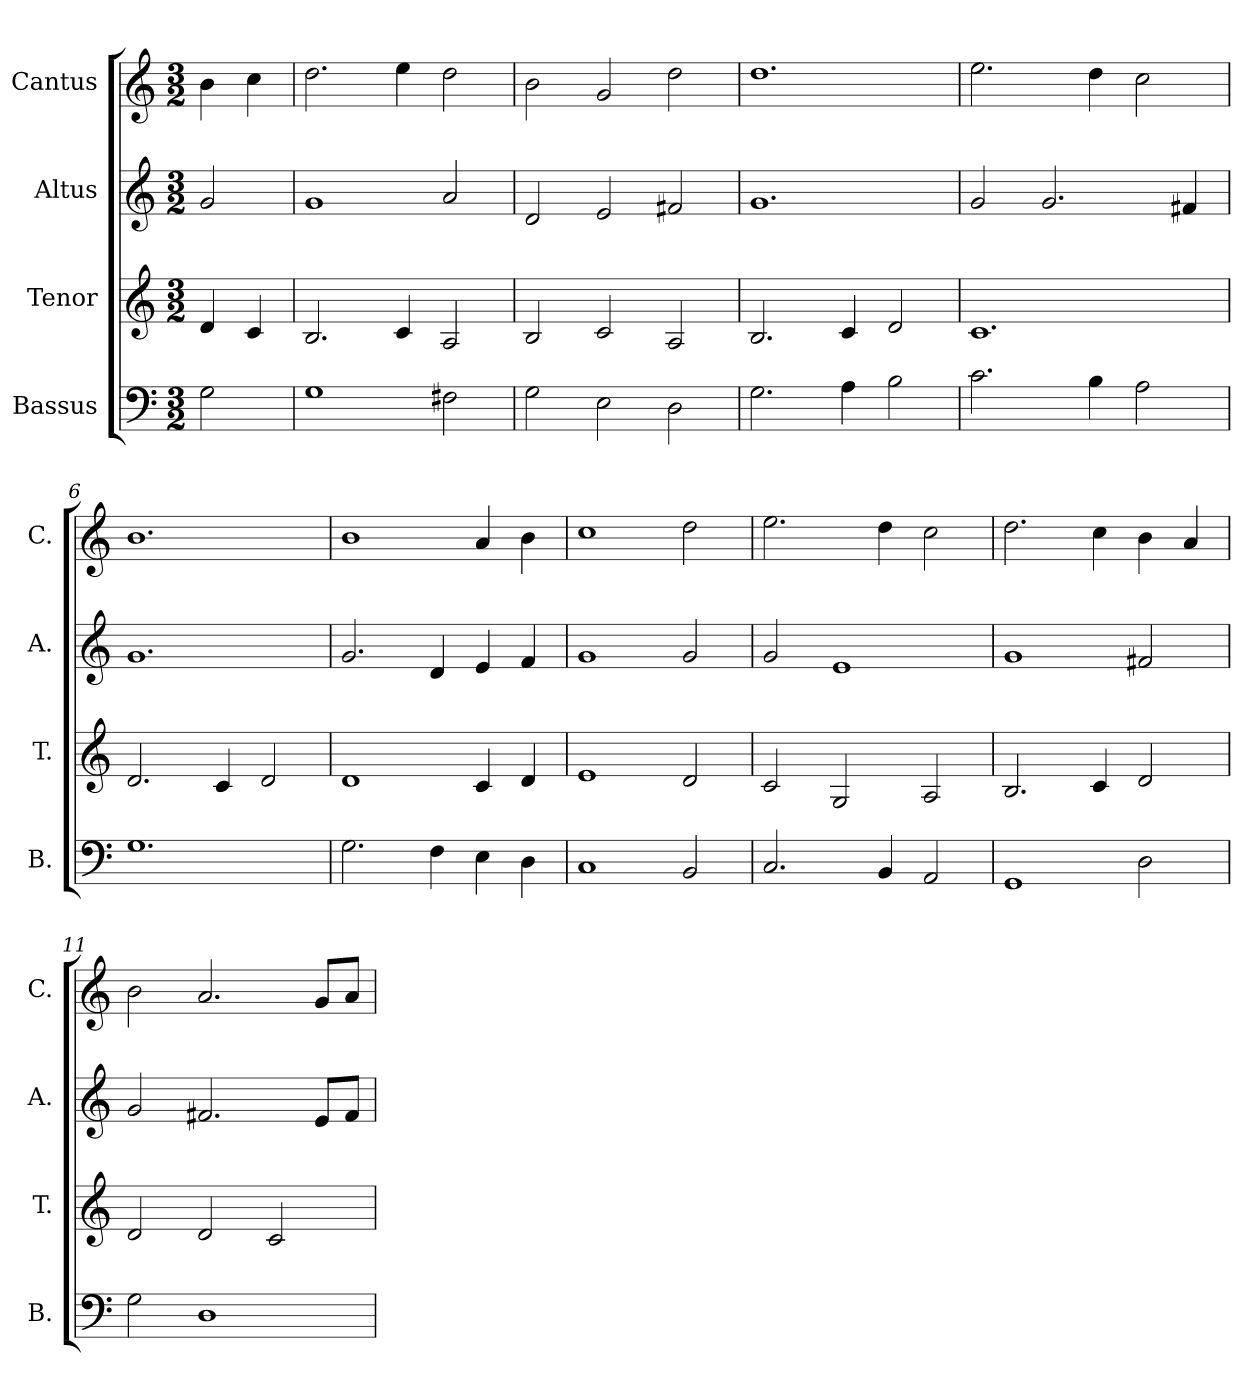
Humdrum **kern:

**kern	**kern	**kern	**kern
*part4	*part3	*part2	*part1
*staff4	*staff3	*staff2	*staff1
*I"Bassus	*I"Tenor	*I"Altus	*I"Cantus
*I'B.	*I'T.	*I'A.	*I'C.
*clefF4	*clefG2	*clefG2	*clefG2
*k[]	*k[]	*k[]	*k[]
*C:	*C:	*C:	*C:
*M3/2	*M3/2	*M3/2	*M3/2
=1	=1	=1	=1
2G\	4d/	2g/	4b\
.	4c/	.	4cc\
=2	=2	=2	=2
1G\	2.B/	1g/	2.dd\
.	4c/	.	4ee\
2F#X\	2A/	2a/	2dd\
=3	=3	=3	=3
2G\	2B/	2d/	2b\
2E\	2c/	2e/	2g/
2D\	2A/	2f#X/	2dd\
=4	=4	=4	=4
2.G\	2.B/	1.g/	1.dd\
4A\	4c/	.	.
2B\	2d/	.	.
=5	=5	=5	=5
2.c\	1.c/	2g/	2.ee\
.	.	2.g/	.
4B\	.	.	4dd\
2A\	.	.	2cc\
.	.	4f#X/	.
=6	=6	=6	=6
1.G\	2.d/	1.g/	1.b\
.	4c/	.	.
.	2d/	.	.
=7	=7	=7	=7
2.G\	1d/	2.g/	1b\
4F\	.	4d/	.
4E\	4c/	4e/	4a/
4D\	4d/	4f/	4b\
=8	=8	=8	=8
1C/	1e/	1g/	1cc\
2BB/	2d/	2g/	2dd\
=9	=9	=9	=9
2.C/	2c/	2g/	2.ee\
.	2G/	1e/	.
4BB/	.	.	4dd\
2AA/	2A/	.	2cc\
=10	=10	=10	=10
1GG/	2.B/	1g/	2.dd\
.	4c/	.	4cc\
2D\	2d/	2f#X/	4b\
.	.	.	4a/
!!LO:LB:g=z
=11	=11	=11	=11
2G\	2d/	2g/	2b\
1D\	2d/	2.f#X/	2.a/
.	2c/	.	.
.	.	8e/L	8g/L
.	.	8f#/J	8a/J
=	=	=	=
*-	*-	*-	*-
